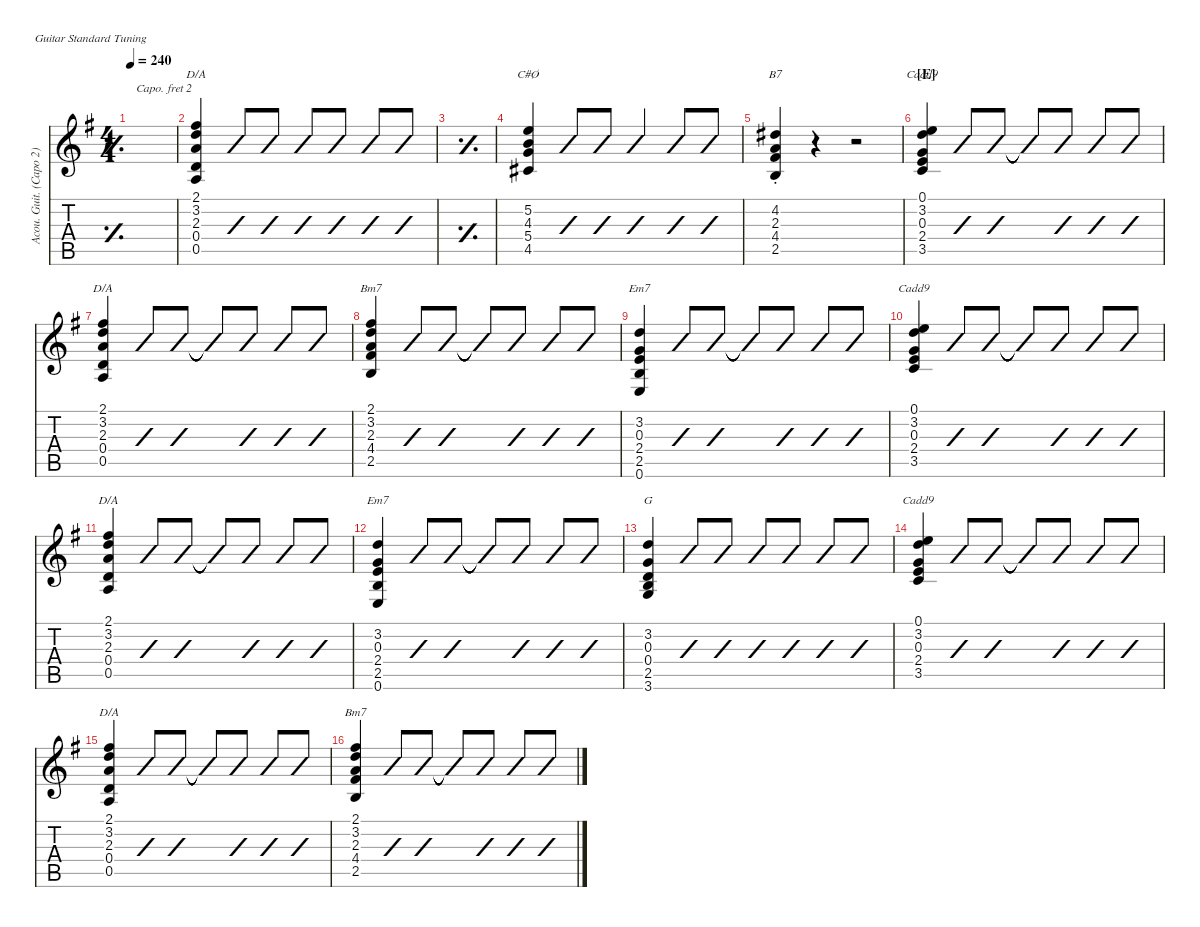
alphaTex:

\defaultSystemsLayout 4
\hideDynamics
\bracketExtendMode nobrackets
\otherSystemsTrackNameOrientation horizontal
\track ("Acou. Guit. (Capo 2)" "Acou. Guit. (Capo 2)") {defaultSystemsLayout 4 instrument acousticguitarsteel}
\staff {score tabs}
\capo 2
\tuning (E4 B3 G3 D3 A2 E2)
\displaytranspose 10
\chord ("Cadd9" 0 3 0 2 3 x) {showdiagram false showfingering false}
\chord ("D/A" 2 3 2 0 0 x) {showdiagram false showfingering false barre 2}
\chord ("Em7" x 3 0 2 2 0) {showdiagram false showfingering false}
\chord ("Bm7" 2 3 2 4 2 x) {showdiagram false showfingering false barre (2 2)}
\chord ("C#Ø" x 5 4 5 4 x) {showdiagram false barre 4}
\chord ("B7" x 4 2 4 2 x) {showdiagram false showfingering false barre 2}
\chord ("G" x 3 0 0 2 3) {showdiagram false showfingering false}
\ts (4 4)
\tempo 240
\clef g2
\simile simple
\scale
0.940465
\ks g
|
\simile none
\scale
1.15682 (2.1{acc #} 3.2{acc forcenatural} 2.3{acc forcenatural} 0.4{acc forcenatural} 0.5{acc forcenatural}).4{ch "D/A" beam Up} (2.1{acc #} 3.2{acc forcenatural} 2.3{acc forcenatural} 0.4{acc forcenatural} 0.5{acc forcenatural}).8{slashed beam Up} (2.1{acc #} 3.2{acc forcenatural} 2.3{acc forcenatural} 0.4{acc forcenatural} 0.5{acc forcenatural}).8{slashed beam Up} (2.1{acc #} 3.2{acc forcenatural} 2.3{acc forcenatural} 0.4{acc forcenatural} 0.5{acc forcenatural}).8{slashed beam Up} (2.1{acc #} 3.2{acc forcenatural} 2.3{acc forcenatural} 0.4{acc forcenatural} 0.5{acc forcenatural}).8{slashed beam Up} (2.1{acc #} 3.2{acc forcenatural} 2.3{acc forcenatural} 0.4{acc forcenatural} 0.5{acc forcenatural}).8{slashed beam Up} (2.1{acc #} 3.2{acc forcenatural} 2.3{acc forcenatural} 0.4{acc forcenatural} 0.5{acc forcenatural}).8{slashed beam Up} |
\simile simple
\scale
0.944022 |
\simile none
\scale
0.957327 (4.5{acc #} 5.4{acc forcenatural} 4.3{acc forcenatural} 5.2{acc forcenatural}).4{ch "C#Ø" beam Up} (4.5{acc #} 5.4{acc forcenatural} 4.3{acc forcenatural} 5.2{acc forcenatural}).8{slashed beam Up} (4.5{acc #} 5.4{acc forcenatural} 4.3{acc forcenatural} 5.2{acc forcenatural}).8{slashed beam Up} (4.5{acc #} 5.4{acc forcenatural} 4.3{acc forcenatural} 5.2{acc forcenatural}).4{slashed beam Up} (4.5{acc #} 5.4{acc forcenatural} 4.3{acc forcenatural} 5.2{acc forcenatural}).8{slashed beam Up} (4.5{acc #} 5.4{acc forcenatural} 4.3{acc forcenatural} 5.2{acc forcenatural}).8{slashed beam Up} |
\scale
0.941832 (4.4{st acc #} 2.5{st acc forcenatural} 2.3{st acc forcenatural} 4.2{st acc #}).4{ch "B7" beam Up} r.4{beam Up} r.2{beam Up} |
\section ("E" "")
(0.1{acc forcenatural} 3.2{acc forcenatural} 0.3{acc forcenatural} 3.5{acc forcenatural} 2.4{acc forcenatural}).4{ch "Cadd9" beam Up} (0.1{acc forcenatural} 3.2{acc forcenatural} 0.3{acc forcenatural} 3.5{acc forcenatural} 2.4{acc forcenatural}).8{slashed beam Up} (0.1{acc forcenatural} 3.2{acc forcenatural} 0.3{acc forcenatural} 3.5{acc forcenatural} 2.4{acc forcenatural}).8{slashed beam Up} (0.1{t acc forcenatural} 3.2{t acc forcenatural} 0.3{t acc forcenatural} 3.5{t acc forcenatural} 2.4{t acc forcenatural}).8{slashed beam Up} (0.1{acc forcenatural} 3.2{acc forcenatural} 0.3{acc forcenatural} 3.5{acc forcenatural} 2.4{acc forcenatural}).8{slashed beam Up} (0.1{acc forcenatural} 3.2{acc forcenatural} 0.3{acc forcenatural} 3.5{acc forcenatural} 2.4{acc forcenatural}).8{slashed beam Up} (0.1{acc forcenatural} 3.2{acc forcenatural} 0.3{acc forcenatural} 3.5{acc forcenatural} 2.4{acc forcenatural}).8{slashed beam Up} |
(3.2{acc forcenatural} 2.3{acc forcenatural} 0.4{acc forcenatural} 0.5{acc forcenatural} 2.1{acc #}).4{ch "D/A" beam Up} (3.2{acc forcenatural} 2.3{acc forcenatural} 0.4{acc forcenatural} 0.5{acc forcenatural} 2.1{acc #}).8{slashed beam Up} (3.2{acc forcenatural} 2.3{acc forcenatural} 0.4{acc forcenatural} 0.5{acc forcenatural} 2.1{acc #}).8{slashed beam Up} (3.2{t acc forcenatural} 2.3{t acc forcenatural} 0.4{t acc forcenatural} 0.5{t acc forcenatural} 2.1{t acc #}).8{slashed beam Up} (3.2{acc forcenatural} 2.3{acc forcenatural} 0.4{acc forcenatural} 0.5{acc forcenatural} 2.1{acc #}).8{slashed beam Up} (3.2{acc forcenatural} 2.3{acc forcenatural} 0.4{acc forcenatural} 0.5{acc forcenatural} 2.1{acc #}).8{slashed beam Up} (3.2{acc forcenatural} 2.3{acc forcenatural} 0.4{acc forcenatural} 0.5{acc forcenatural} 2.1{acc #}).8{slashed beam Up} |
(2.1{acc #} 3.2{acc forcenatural} 2.3{acc forcenatural} 4.4{acc #} 2.5{acc forcenatural}).4{ch "Bm7" beam Up} (2.1{acc #} 3.2{acc forcenatural} 2.3{acc forcenatural} 4.4{acc #} 2.5{acc forcenatural}).8{slashed beam Up} (2.1{acc #} 3.2{acc forcenatural} 2.3{acc forcenatural} 4.4{acc #} 2.5{acc forcenatural}).8{slashed beam Up} (2.1{t acc #} 3.2{t acc forcenatural} 2.3{t acc forcenatural} 4.4{t acc #} 2.5{t acc forcenatural}).8{slashed beam Up} (2.1{acc #} 3.2{acc forcenatural} 2.3{acc forcenatural} 4.4{acc #} 2.5{acc forcenatural}).8{slashed beam Up} (2.1{acc #} 3.2{acc forcenatural} 2.3{acc forcenatural} 4.4{acc #} 2.5{acc forcenatural}).8{slashed beam Up} (2.1{acc #} 3.2{acc forcenatural} 2.3{acc forcenatural} 4.4{acc #} 2.5{acc forcenatural}).8{slashed beam Up} |
(3.2{acc forcenatural} 0.3{acc forcenatural} 2.4{acc forcenatural} 2.5{acc forcenatural} 0.6{acc forcenatural}).4{ch "Em7" beam Up} (3.2{acc forcenatural} 0.3{acc forcenatural} 2.4{acc forcenatural} 2.5{acc forcenatural} 0.6{acc forcenatural}).8{slashed beam Up} (3.2{acc forcenatural} 0.3{acc forcenatural} 2.4{acc forcenatural} 2.5{acc forcenatural} 0.6{acc forcenatural}).8{slashed beam Up} (3.2{t acc forcenatural} 0.3{t acc forcenatural} 2.4{t acc forcenatural} 2.5{t acc forcenatural} 0.6{t acc forcenatural}).8{slashed beam Up} (3.2{acc forcenatural} 0.3{acc forcenatural} 2.4{acc forcenatural} 2.5{acc forcenatural} 0.6{acc forcenatural}).8{slashed beam Up} (3.2{acc forcenatural} 0.3{acc forcenatural} 2.4{acc forcenatural} 2.5{acc forcenatural} 0.6{acc forcenatural}).8{slashed beam Up} (3.2{acc forcenatural} 0.3{acc forcenatural} 2.4{acc forcenatural} 2.5{acc forcenatural} 0.6{acc forcenatural}).8{slashed beam Up} |
(0.1{acc forcenatural} 3.2{acc forcenatural} 0.3{acc forcenatural} 3.5{acc forcenatural} 2.4{acc forcenatural}).4{ch "Cadd9" beam Up} (0.1{acc forcenatural} 3.2{acc forcenatural} 0.3{acc forcenatural} 3.5{acc forcenatural} 2.4{acc forcenatural}).8{slashed beam Up} (0.1{acc forcenatural} 3.2{acc forcenatural} 0.3{acc forcenatural} 3.5{acc forcenatural} 2.4{acc forcenatural}).8{slashed beam Up} (0.1{t acc forcenatural} 3.2{t acc forcenatural} 0.3{t acc forcenatural} 3.5{t acc forcenatural} 2.4{t acc forcenatural}).8{slashed beam Up} (0.1{acc forcenatural} 3.2{acc forcenatural} 0.3{acc forcenatural} 3.5{acc forcenatural} 2.4{acc forcenatural}).8{slashed beam Up} (0.1{acc forcenatural} 3.2{acc forcenatural} 0.3{acc forcenatural} 3.5{acc forcenatural} 2.4{acc forcenatural}).8{slashed beam Up} (0.1{acc forcenatural} 3.2{acc forcenatural} 0.3{acc forcenatural} 3.5{acc forcenatural} 2.4{acc forcenatural}).8{slashed beam Up} |
(3.2{acc forcenatural} 2.3{acc forcenatural} 0.4{acc forcenatural} 0.5{acc forcenatural} 2.1{acc #}).4{ch "D/A" beam Up} (3.2{acc forcenatural} 2.3{acc forcenatural} 0.4{acc forcenatural} 0.5{acc forcenatural} 2.1{acc #}).8{slashed beam Up} (3.2{acc forcenatural} 2.3{acc forcenatural} 0.4{acc forcenatural} 0.5{acc forcenatural} 2.1{acc #}).8{slashed beam Up} (3.2{t acc forcenatural} 2.3{t acc forcenatural} 0.4{t acc forcenatural} 0.5{t acc forcenatural} 2.1{t acc #}).8{slashed beam Up} (3.2{acc forcenatural} 2.3{acc forcenatural} 0.4{acc forcenatural} 0.5{acc forcenatural} 2.1{acc #}).8{slashed beam Up} (3.2{acc forcenatural} 2.3{acc forcenatural} 0.4{acc forcenatural} 0.5{acc forcenatural} 2.1{acc #}).8{slashed beam Up} (3.2{acc forcenatural} 2.3{acc forcenatural} 0.4{acc forcenatural} 0.5{acc forcenatural} 2.1{acc #}).8{slashed beam Up} |
(3.2{acc forcenatural} 0.3{acc forcenatural} 2.4{acc forcenatural} 2.5{acc forcenatural} 0.6{acc forcenatural}).4{ch "Em7" beam Up} (3.2{acc forcenatural} 0.3{acc forcenatural} 2.4{acc forcenatural} 2.5{acc forcenatural} 0.6{acc forcenatural}).8{slashed beam Up} (3.2{acc forcenatural} 0.3{acc forcenatural} 2.4{acc forcenatural} 2.5{acc forcenatural} 0.6{acc forcenatural}).8{slashed beam Up} (3.2{t acc forcenatural} 0.3{t acc forcenatural} 2.4{t acc forcenatural} 2.5{t acc forcenatural} 0.6{t acc forcenatural}).8{slashed beam Up} (3.2{acc forcenatural} 0.3{acc forcenatural} 2.4{acc forcenatural} 2.5{acc forcenatural} 0.6{acc forcenatural}).8{slashed beam Up} (3.2{acc forcenatural} 0.3{acc forcenatural} 2.4{acc forcenatural} 2.5{acc forcenatural} 0.6{acc forcenatural}).8{slashed beam Up} (3.2{acc forcenatural} 0.3{acc forcenatural} 2.4{acc forcenatural} 2.5{acc forcenatural} 0.6{acc forcenatural}).8{slashed beam Up} |
(3.2{acc forcenatural} 0.3{acc forcenatural} 0.4{acc forcenatural} 2.5{acc forcenatural} 3.6{acc forcenatural}).4{ch "G" beam Up} (3.2{acc forcenatural} 0.3{acc forcenatural} 0.4{acc forcenatural} 2.5{acc forcenatural} 3.6{acc forcenatural}).8{slashed beam Up} (3.2{acc forcenatural} 0.3{acc forcenatural} 0.4{acc forcenatural} 2.5{acc forcenatural} 3.6{acc forcenatural}).8{slashed beam Up} (3.2{acc forcenatural} 0.3{acc forcenatural} 0.4{acc forcenatural} 2.5{acc forcenatural} 3.6{acc forcenatural}).8{slashed beam Up} (3.2{acc forcenatural} 0.3{acc forcenatural} 0.4{acc forcenatural} 2.5{acc forcenatural} 3.6{acc forcenatural}).8{slashed beam Up} (3.2{acc forcenatural} 0.3{acc forcenatural} 0.4{acc forcenatural} 2.5{acc forcenatural} 3.6{acc forcenatural}).8{slashed beam Up} (3.2{acc forcenatural} 0.3{acc forcenatural} 0.4{acc forcenatural} 2.5{acc forcenatural} 3.6{acc forcenatural}).8{slashed beam Up} |
(0.1{acc forcenatural} 3.2{acc forcenatural} 0.3{acc forcenatural} 3.5{acc forcenatural} 2.4{acc forcenatural}).4{ch "Cadd9" beam Up} (0.1{acc forcenatural} 3.2{acc forcenatural} 0.3{acc forcenatural} 3.5{acc forcenatural} 2.4{acc forcenatural}).8{slashed beam Up} (0.1{acc forcenatural} 3.2{acc forcenatural} 0.3{acc forcenatural} 3.5{acc forcenatural} 2.4{acc forcenatural}).8{slashed beam Up} (0.1{t acc forcenatural} 3.2{t acc forcenatural} 0.3{t acc forcenatural} 3.5{t acc forcenatural} 2.4{t acc forcenatural}).8{slashed beam Up} (0.1{acc forcenatural} 3.2{acc forcenatural} 0.3{acc forcenatural} 3.5{acc forcenatural} 2.4{acc forcenatural}).8{slashed beam Up} (0.1{acc forcenatural} 3.2{acc forcenatural} 0.3{acc forcenatural} 3.5{acc forcenatural} 2.4{acc forcenatural}).8{slashed beam Up} (0.1{acc forcenatural} 3.2{acc forcenatural} 0.3{acc forcenatural} 3.5{acc forcenatural} 2.4{acc forcenatural}).8{slashed beam Up} |
(3.2{acc forcenatural} 2.3{acc forcenatural} 0.4{acc forcenatural} 0.5{acc forcenatural} 2.1{acc #}).4{ch "D/A" beam Up} (3.2{acc forcenatural} 2.3{acc forcenatural} 0.4{acc forcenatural} 0.5{acc forcenatural} 2.1{acc #}).8{slashed beam Up} (3.2{acc forcenatural} 2.3{acc forcenatural} 0.4{acc forcenatural} 0.5{acc forcenatural} 2.1{acc #}).8{slashed beam Up} (3.2{t acc forcenatural} 2.3{t acc forcenatural} 0.4{t acc forcenatural} 0.5{t acc forcenatural} 2.1{t acc #}).8{slashed beam Up} (3.2{acc forcenatural} 2.3{acc forcenatural} 0.4{acc forcenatural} 0.5{acc forcenatural} 2.1{acc #}).8{slashed beam Up} (3.2{acc forcenatural} 2.3{acc forcenatural} 0.4{acc forcenatural} 0.5{acc forcenatural} 2.1{acc #}).8{slashed beam Up} (3.2{acc forcenatural} 2.3{acc forcenatural} 0.4{acc forcenatural} 0.5{acc forcenatural} 2.1{acc #}).8{slashed beam Up} |
(2.1{acc #} 3.2{acc forcenatural} 2.3{acc forcenatural} 4.4{acc #} 2.5{acc forcenatural}).4{ch "Bm7" beam Up} (2.1{acc #} 3.2{acc forcenatural} 2.3{acc forcenatural} 4.4{acc #} 2.5{acc forcenatural}).8{slashed beam Up} (2.1{acc #} 3.2{acc forcenatural} 2.3{acc forcenatural} 4.4{acc #} 2.5{acc forcenatural}).8{slashed beam Up} (2.1{t acc #} 3.2{t acc forcenatural} 2.3{t acc forcenatural} 4.4{t acc #} 2.5{t acc forcenatural}).8{slashed beam Up} (2.1{acc #} 3.2{acc forcenatural} 2.3{acc forcenatural} 4.4{acc #} 2.5{acc forcenatural}).8{slashed beam Up} (2.1{acc #} 3.2{acc forcenatural} 2.3{acc forcenatural} 4.4{acc #} 2.5{acc forcenatural}).8{slashed beam Up} (2.1{acc #} 3.2{acc forcenatural} 2.3{acc forcenatural} 4.4{acc #} 2.5{acc forcenatural}).8{slashed beam Up}
